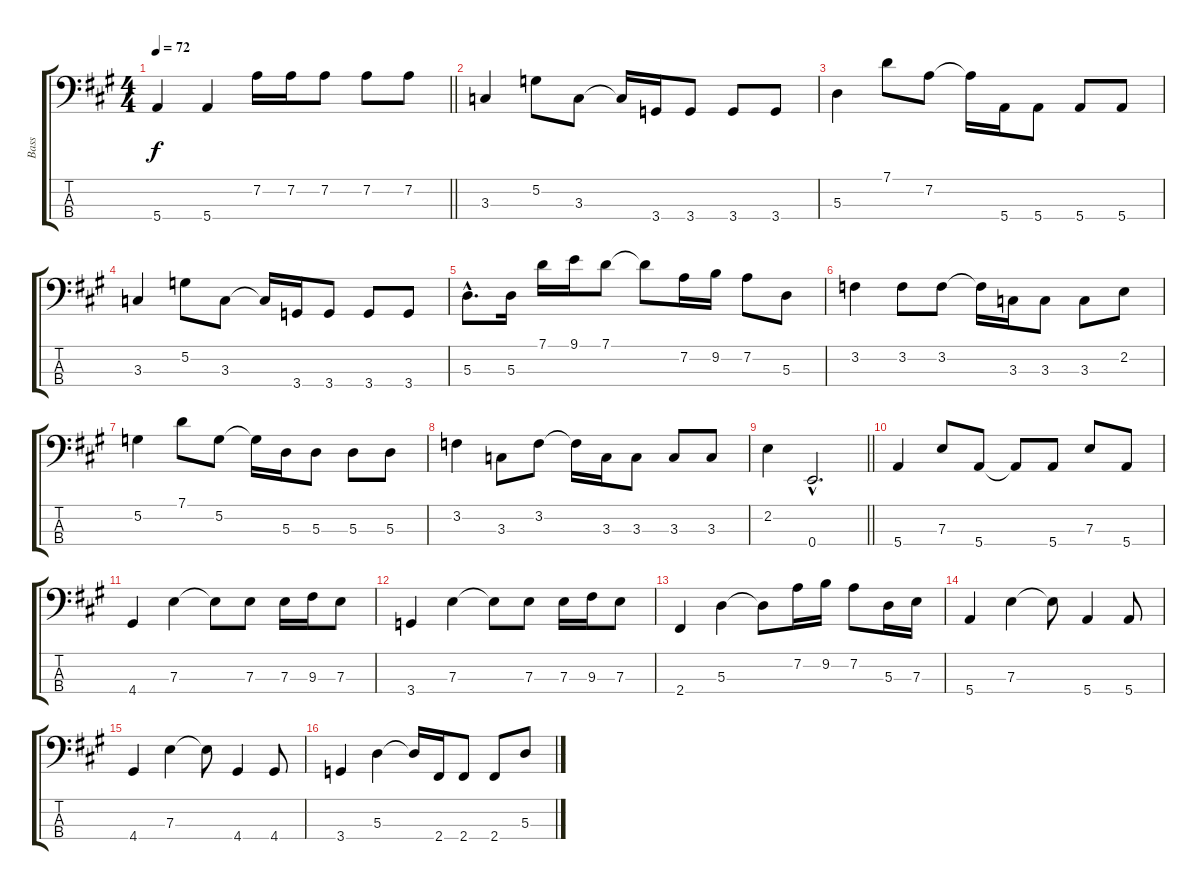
\track ("Bass" "Bass") {instrument acousticguitarnylon}
\staff {score tabs}
\tuning (G2 D2 A1 E1) {hide}
\ts (4 4)
\tempo 72
\clef f4
\barLineRight lightlight
\ks a
5.4.4{dy f} 5.4.4 7.2.16 7.2.16 7.2.8 7.2.8 7.2.8 |
3.3.4 5.2.8 3.3.8 3.3{t}.16 3.4.16 3.4.8 3.4.8 3.4.8 |
5.3.4 7.1.8 7.2.8 7.2{t}.16 5.4.16 5.4.8 5.4.8 5.4.8 |
3.3.4 5.2.8 3.3.8 3.3{t}.16 3.4.16 3.4.8 3.4.8 3.4.8 |
5.3{hac}.8{d} 5.3.16 7.1.16 9.1.16 7.1.8 7.1{t}.8 7.2.16 9.2.16 7.2.8 5.3.8 |
3.2.4 3.2.8 3.2.8 3.2{t}.16 3.3.16 3.3.8 3.3.8 2.2.8 |
5.2.4 7.1.8 5.2.8 5.2{t}.16 5.3.16 5.3.8 5.3.8 5.3.8 |
3.2.4 3.3.8 3.2.8 3.2{t}.16 3.3.16 3.3.8 3.3.8 3.3.8 |
\barLineRight lightlight
2.2.4 0.4{hac}.2{d} |
5.4.4 7.3.8 5.4.8 5.4{t}.8 5.4.8 7.3.8 5.4.8 |
4.4.4 7.3.4 7.3{t}.8 7.3.8 7.3.16 9.3.16 7.3.8 |
3.4.4 7.3.4 7.3{t}.8 7.3.8 7.3.16 9.3.16 7.3.8 |
2.4.4 5.3.4 5.3{t}.8 7.2.16 9.2.16 7.2.8 5.3.16 7.3.16 |
5.4.4 7.3.4 7.3{t}.8 5.4.4 5.4.8 |
4.4.4 7.3.4 7.3{t}.8 4.4.4 4.4.8 |
3.4.4 5.3.4 5.3{t}.16 2.4.16 2.4.8 2.4.8 5.3.8
